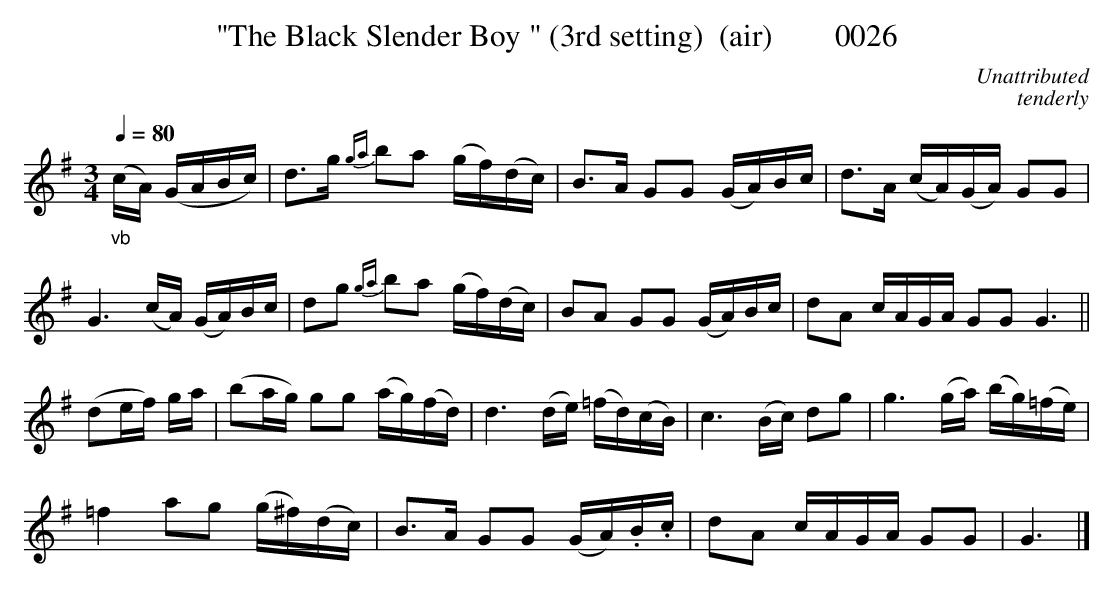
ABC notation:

X:1
T: "The Black Slender Boy " (3rd setting)  (air)        0026
C:Unattributed
C:tenderly
Q:1/4=80
M:3/4
L:1/8
K:G
"_vb"(c/2A/2) (G/2A/2B/2c/2)|d3/2g/2 {ga}ba (g/2f/2)(d/2c/2)|B3/2A/2 GG (G/2A/2)B/2c/2|d3/2A/2 (c/2A/2)(G/2A/2) GG|
G3(c/2A/2) (G/2A/2)B/2c/2|dg {ga}ba (g/2f/2)(d/2c/2)|BA GG (G/2A/2)B/2c/2|dA c/2A/2G/2A/2 GG G3||
(de/2f/2) g/2a/2|(ba/2g/2) gg (a/2g/2)(f/2d/2)|d3(d/2e/2) (=f/2d/2)(c/2B/2)|c3(B/2c/2) dg|g3(g/2a/2) (b/2g/2)(=f/2e/2)|
=f2ag (g/2^f/2)(d/2c/2)|B3/2A/2 GG (G/2A/2).B/2.c/2|dA c/2A/2G/2A/2 GG|G3|]
